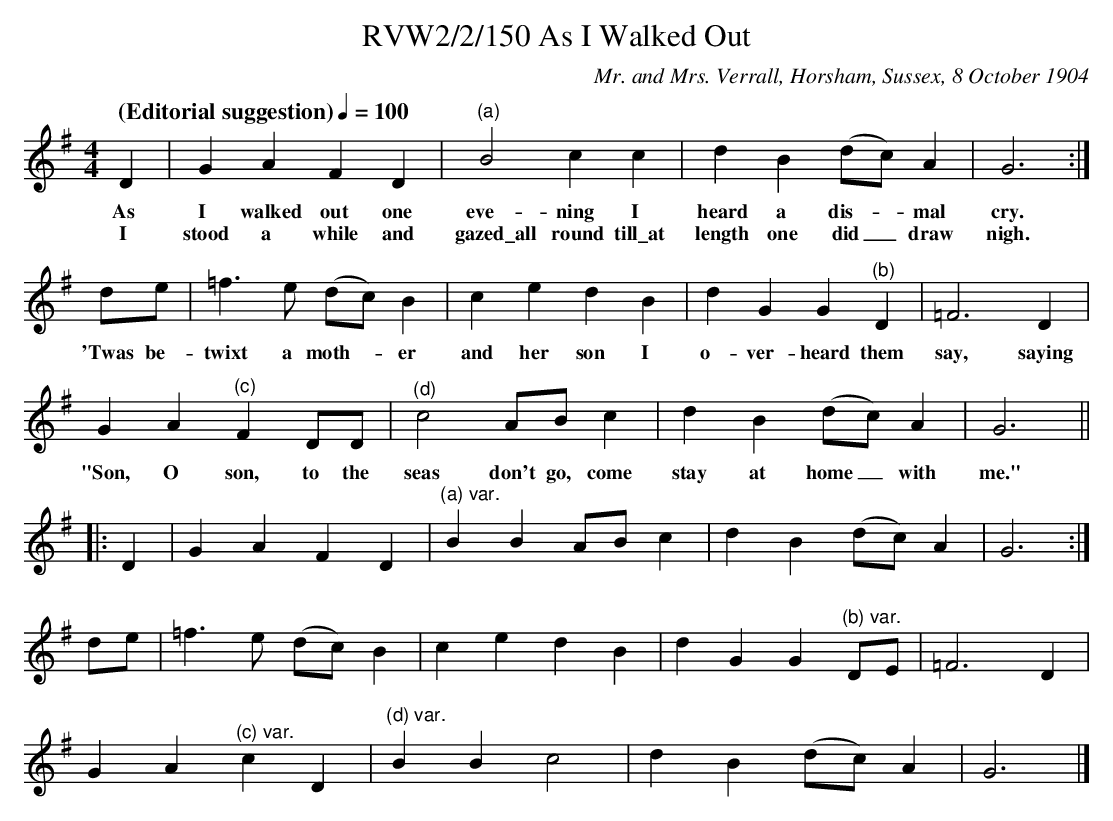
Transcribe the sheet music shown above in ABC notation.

X:1
T:RVW2/2/150 As I Walked Out
C:Mr. and Mrs. Verrall, Horsham, Sussex, 8 October 1904
L:1/4
Q: "(Editorial suggestion)" 1/4=100
M:4/4
K:G
D | G A F D | "^(a)"B2 c c | d B (d/2c/2) A | G3 :|
w: As I walked out one eve-ning I heard a dis-*mal cry.
w: I stood a while and gazed\_all round till\_at length one did_ draw nigh.
d/2e/2 |=f3/2 e/2 (d/2c/2) B | c e d B | d G G "^(b)"D | =F3 D |
w: 'Twas be-twixt a moth-*er and her son I o-ver-heard them say, saying
G A "^(c)"F D/2D/2 | "^(d)"c2 A/2B/2 c | d B (d/2c/2) A | G3 ||
w: "Son, O son, to the seas don't go, come stay at home_ with me."
|: D | G A F D | "^(a) var."B B A/2B/2 c | d B (d/2c/2) A | G3 :|
d/2e/2 | =f3/2 e/2 (d/2c/2) B | c e d B | d G G "^(b) var."D/2E/2 | =F3 D |
G A "^(c) var."c D | "^(d) var."B B c2 | d B (d/2c/2) A | G3 |]
